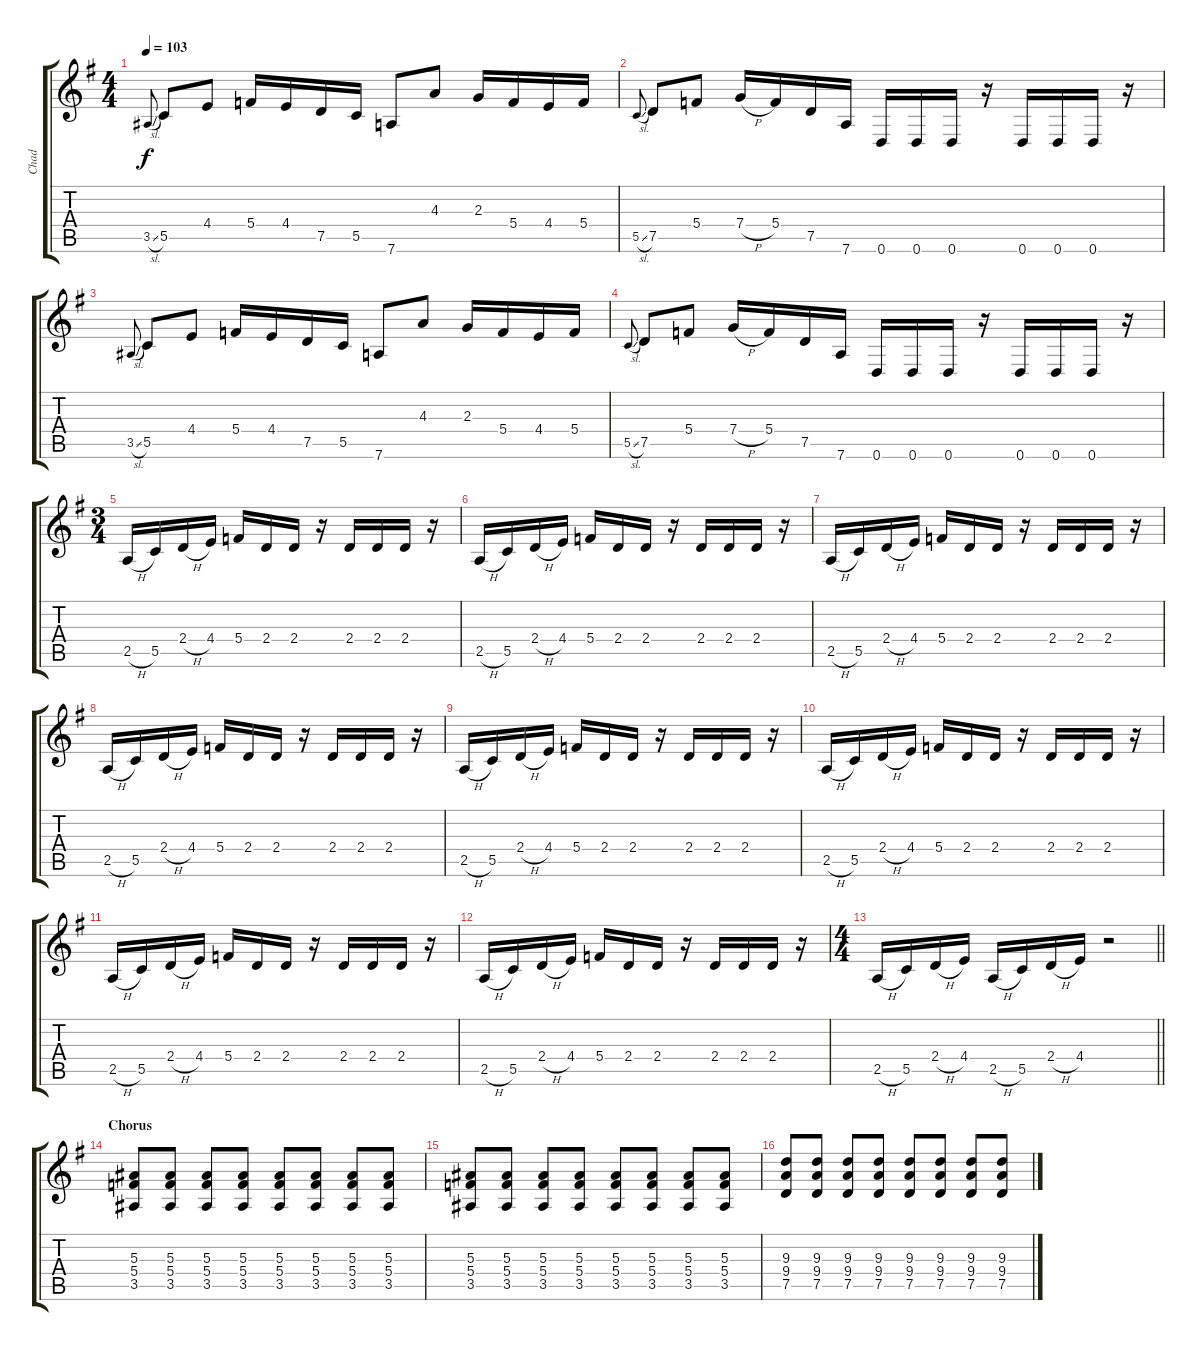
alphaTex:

\track ("Chad" "Chad") {instrument distortionguitar}
\staff {score tabs}
\tuning (D4 A3 F3 C3 G2 D2) {hide}
\ts (4 4)
\tempo 103
\clef g2
\ks g
3.5{sl}.8{gr onbeat dy f} 5.5.8 4.4.8 5.4.16 4.4.16 7.5.16 5.5.16 7.6.8 4.3.8 2.3.16 5.4.16 4.4.16 5.4.16 |
5.5{sl}.8{gr onbeat} 7.5.8 5.4.8 7.4{h}.16 5.4.16 7.5.16 7.6.16 0.6.16 0.6.16 0.6.16 r.16 0.6.16 0.6.16 0.6.16 r.16 |
3.5{sl}.8{gr onbeat} 5.5.8 4.4.8 5.4.16 4.4.16 7.5.16 5.5.16 7.6.8 4.3.8 2.3.16 5.4.16 4.4.16 5.4.16 |
5.5{sl}.8{gr onbeat} 7.5.8 5.4.8 7.4{h}.16 5.4.16 7.5.16 7.6.16 0.6.16 0.6.16 0.6.16 r.16 0.6.16 0.6.16 0.6.16 r.16 |
\ts (3 4)
2.5{h}.16 5.5.16 2.4{h}.16 4.4.16 5.4.16 2.4.16 2.4.16 r.16 2.4.16 2.4.16 2.4.16 r.16 |
2.5{h}.16 5.5.16 2.4{h}.16 4.4.16 5.4.16 2.4.16 2.4.16 r.16 2.4.16 2.4.16 2.4.16 r.16 |
2.5{h}.16 5.5.16 2.4{h}.16 4.4.16 5.4.16 2.4.16 2.4.16 r.16 2.4.16 2.4.16 2.4.16 r.16 |
2.5{h}.16 5.5.16 2.4{h}.16 4.4.16 5.4.16 2.4.16 2.4.16 r.16 2.4.16 2.4.16 2.4.16 r.16 |
2.5{h}.16 5.5.16 2.4{h}.16 4.4.16 5.4.16 2.4.16 2.4.16 r.16 2.4.16 2.4.16 2.4.16 r.16 |
2.5{h}.16 5.5.16 2.4{h}.16 4.4.16 5.4.16 2.4.16 2.4.16 r.16 2.4.16 2.4.16 2.4.16 r.16 |
2.5{h}.16 5.5.16 2.4{h}.16 4.4.16 5.4.16 2.4.16 2.4.16 r.16 2.4.16 2.4.16 2.4.16 r.16 |
2.5{h}.16 5.5.16 2.4{h}.16 4.4.16 5.4.16 2.4.16 2.4.16 r.16 2.4.16 2.4.16 2.4.16 r.16 |
\ts (4 4)
\barLineRight lightlight
2.5{h}.16 5.5.16 2.4{h}.16 4.4.16 2.5{h}.16 5.5.16 2.4{h}.16 4.4.16 r.2 |
\section ("" "Chorus")
(5.3 5.4 3.5).8 (5.3 5.4 3.5).8 (5.3 5.4 3.5).8 (5.3 5.4 3.5).8 (5.3 5.4 3.5).8 (5.3 5.4 3.5).8 (5.3 5.4 3.5).8 (5.3 5.4 3.5).8 |
(5.3 5.4 3.5).8 (5.3 5.4 3.5).8 (5.3 5.4 3.5).8 (5.3 5.4 3.5).8 (5.3 5.4 3.5).8 (5.3 5.4 3.5).8 (5.3 5.4 3.5).8 (5.3 5.4 3.5).8 |
(9.3 9.4 7.5).8 (9.3 9.4 7.5).8 (9.3 9.4 7.5).8 (9.3 9.4 7.5).8 (9.3 9.4 7.5).8 (9.3 9.4 7.5).8 (9.3 9.4 7.5).8 (9.3 9.4 7.5).8
